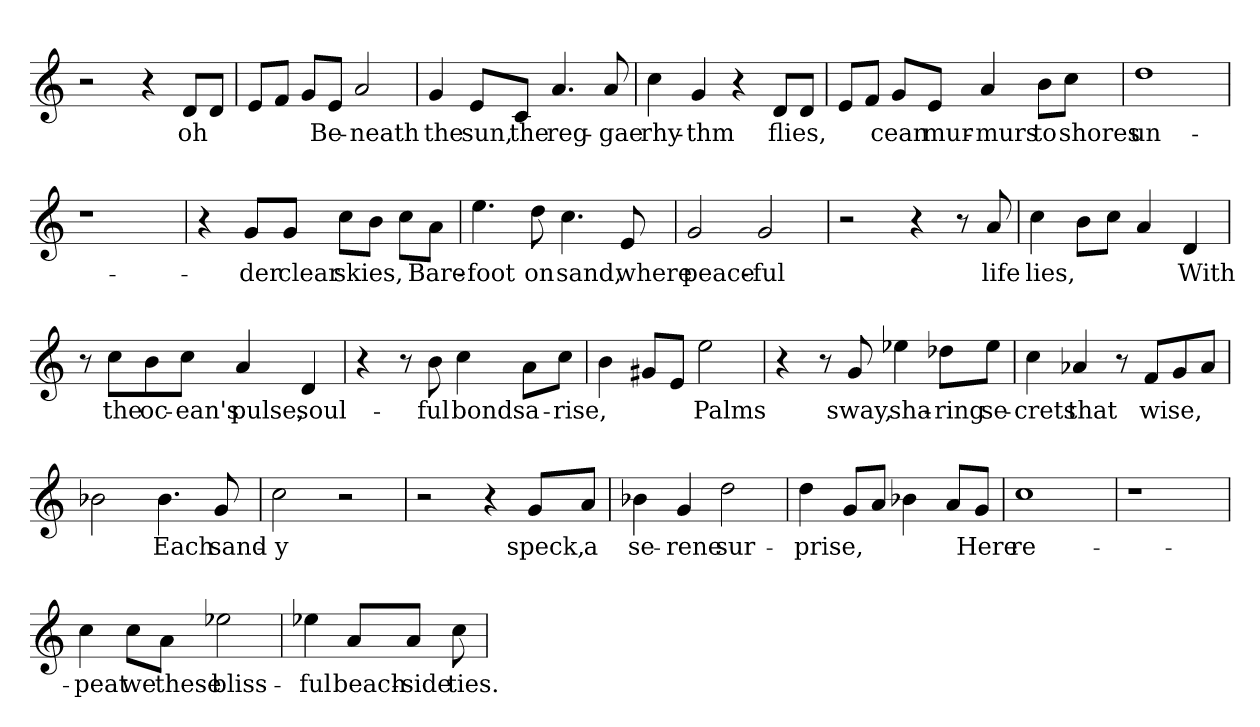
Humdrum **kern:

**kern	**text
*part1	*part1
*staff1	*staff1
=	=
2r	.
4r	.
8d/L	oh
8d/J	.
=	=
8e/L	.
8f/J	.
8g/L	.
8e/J	Be-
2a/	-neath
=	=
4g/	the
8e/L	sun,
8c/J	the
4.a/	reg-
8a/	-gae
=	=
4cc\	rhy-
4g/	-thm
4r	.
8d/L	flies,
8d/J	.
=	=
8e/L	.
8f/J	.
8g/L	-cean
8e/J	mur-
4a/	-murs
8b\L	to
8cc\J	shores
=	=
1dd	un-
=	=
1r	.
=	=
4r	.
8g/L	-der
8g/J	clear
8cc\L	skies,
8b\J	.
8cc\L	.
8a\J	Bare-
=	=
4.ee\	-foot
8dd\	on
4.cc\	sand,
8e/	where
=	=
2g/	peace-
2g/	-ful
=	=
2r	.
4r	.
8r	.
8a/	life
=	=
4cc\	lies,
8b\L	.
8cc\J	.
4a/	.
4d/	With
=	=
8r	.
8cc\L	the
8b\	oc-
8cc\J	-ean's
4a/	pulse,
4d/	soul-
=	=
4r	.
8r	.
8b\	-ful
4cc\	bonds
8a\L	a-
8cc\J	-rise,
=	=
4b\	.
8g#X/L	.
8e/J	.
2ee\	Palms
=	=
4r	.
8r	.
8g/	sway,
4ee-X\	sha-
8dd-X\L	-ring
8ee-\J	se-
=	=
4cc\	-crets
4a-X/	that
8r	.
8f/L	wise,
8g/	.
8a-/J	.
=	=
2b-X\	.
4.b-\	Each
8g/	sand-
=	=
2cc\	-y
2r	.
=	=
2r	.
4r	.
8g/L	speck,
8a/J	a
=	=
4b-X\	se-
4g/	-rene
2dd\	sur-
=	=
4dd\	-prise,
8g/L	.
8a/J	.
4b-X\	.
8a/L	.
8g/J	Here
=	=
1cc	re-
=	=
1r	.
=	=
4cc\	-peat
8cc\L	we
8a\J	these
2ee-X\	bliss-
=	=
4ee-X\	-ful
8a/L	beach-
8a/J	-side
8cc\L	ties.
=	=
*-	*-
